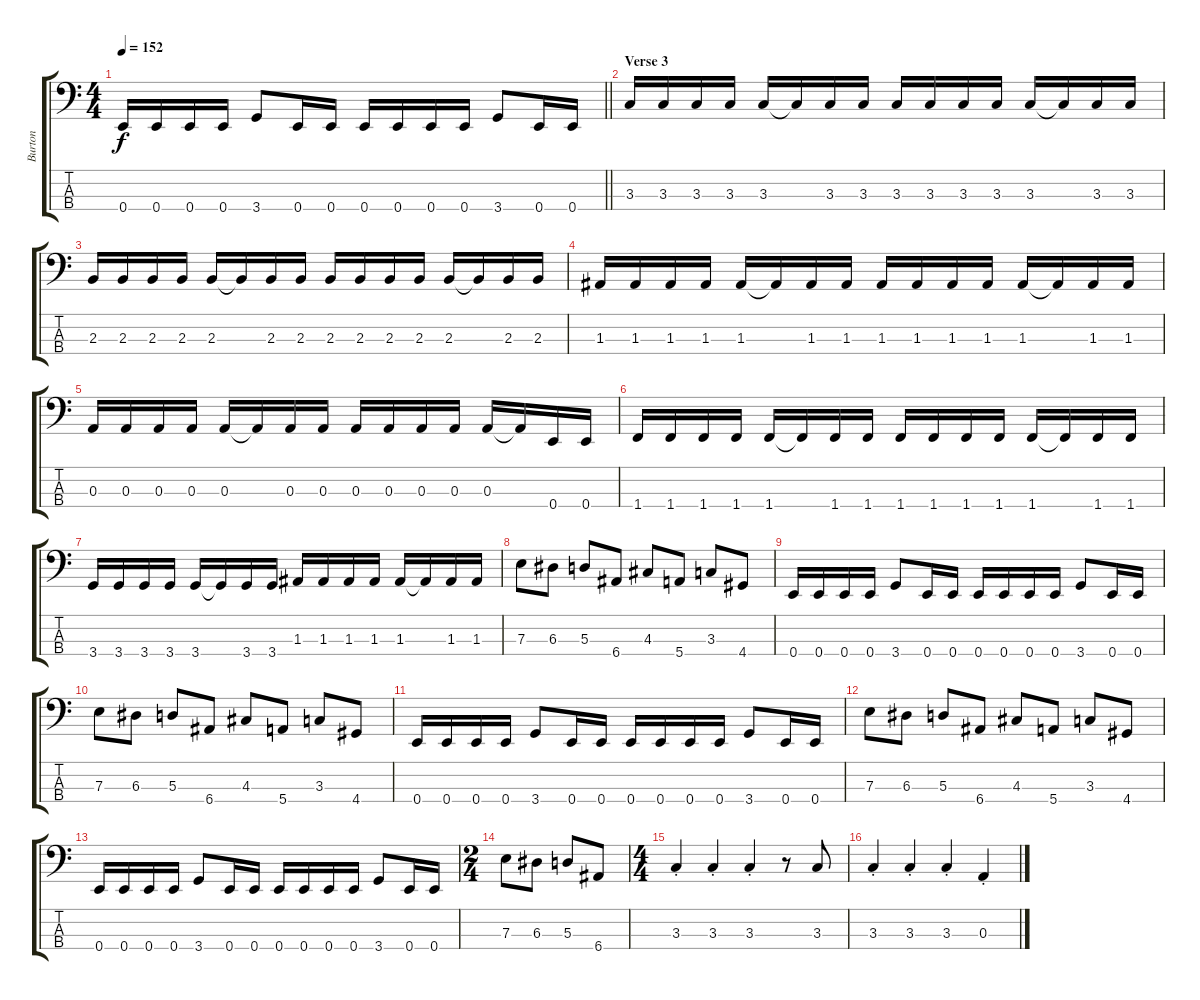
\track ("Burton" "Burton") {instrument electricbassfinger}
\staff {score tabs}
\tuning (G2 D2 A1 E1) {hide}
\ts (4 4)
\tempo 152
\clef f4
\barLineRight lightlight
\ks c
0.4.16{dy f} 0.4.16 0.4.16 0.4.16 3.4.8 0.4.16 0.4.16 0.4.16 0.4.16 0.4.16 0.4.16 3.4.8 0.4.16 0.4.16 |
\section ("" "Verse 3")
3.3.16 3.3.16 3.3.16 3.3.16 3.3.16 3.3{t}.16 3.3.16 3.3.16 3.3.16 3.3.16 3.3.16 3.3.16 3.3.16 3.3{t}.16 3.3.16 3.3.16 |
2.3.16 2.3.16 2.3.16 2.3.16 2.3.16 2.3{t}.16 2.3.16 2.3.16 2.3.16 2.3.16 2.3.16 2.3.16 2.3.16 2.3{t}.16 2.3.16 2.3.16 |
1.3.16 1.3.16 1.3.16 1.3.16 1.3.16 1.3{t}.16 1.3.16 1.3.16 1.3.16 1.3.16 1.3.16 1.3.16 1.3.16 1.3{t}.16 1.3.16 1.3.16 |
0.3.16 0.3.16 0.3.16 0.3.16 0.3.16 0.3{t}.16 0.3.16 0.3.16 0.3.16 0.3.16 0.3.16 0.3.16 0.3.16 0.3{t}.16 0.4.16 0.4.16 |
1.4.16 1.4.16 1.4.16 1.4.16 1.4.16 1.4{t}.16 1.4.16 1.4.16 1.4.16 1.4.16 1.4.16 1.4.16 1.4.16 1.4{t}.16 1.4.16 1.4.16 |
3.4.16 3.4.16 3.4.16 3.4.16 3.4.16 3.4{t}.16 3.4.16 3.4.16 1.3.16 1.3.16 1.3.16 1.3.16 1.3.16 1.3{t}.16 1.3.16 1.3.16 |
7.3.8 6.3.8 5.3.8 6.4.8 4.3.8 5.4.8 3.3.8 4.4.8 |
0.4.16 0.4.16 0.4.16 0.4.16 3.4.8 0.4.16 0.4.16 0.4.16 0.4.16 0.4.16 0.4.16 3.4.8 0.4.16 0.4.16 |
7.3.8 6.3.8 5.3.8 6.4.8 4.3.8 5.4.8 3.3.8 4.4.8 |
0.4.16 0.4.16 0.4.16 0.4.16 3.4.8 0.4.16 0.4.16 0.4.16 0.4.16 0.4.16 0.4.16 3.4.8 0.4.16 0.4.16 |
7.3.8 6.3.8 5.3.8 6.4.8 4.3.8 5.4.8 3.3.8 4.4.8 |
0.4.16 0.4.16 0.4.16 0.4.16 3.4.8 0.4.16 0.4.16 0.4.16 0.4.16 0.4.16 0.4.16 3.4.8 0.4.16 0.4.16 |
\ts (2 4)
7.3.8 6.3.8 5.3.8 6.4.8 |
\ts (4 4)
3.3{st}.4 3.3{st}.4 3.3{st}.4 r.8 3.3.8 |
3.3{st}.4 3.3{st}.4 3.3{st}.4 0.3{st}.4
